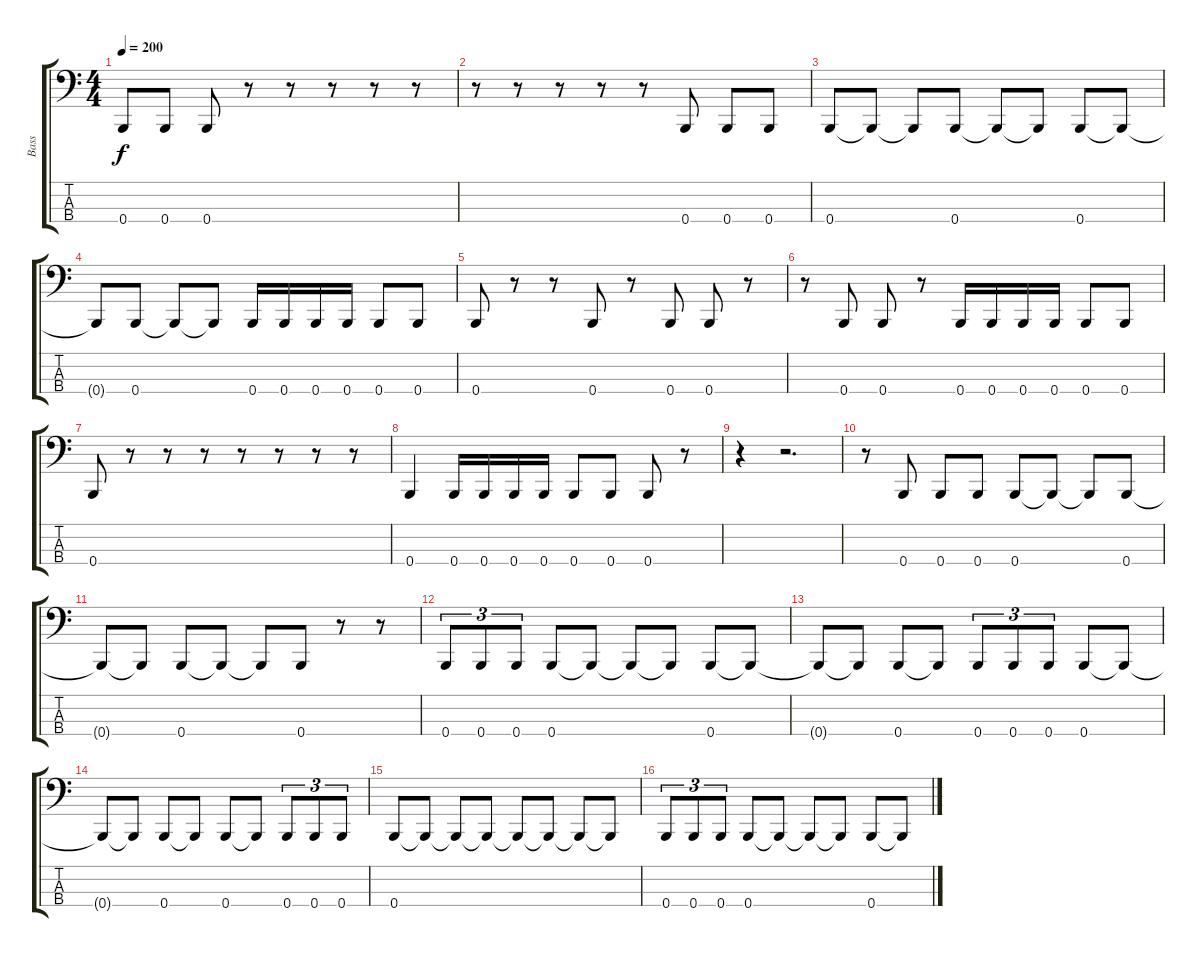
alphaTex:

\track ("Bass" "Bass") {instrument electricbasspick}
\staff {score tabs}
\tuning (E2 B1 Gb1 B0) {hide}
\ts (4 4)
\tempo 200
\clef f4
\ks c
0.4.8{dy f} 0.4.8 0.4.8 r.8 r.8 r.8 r.8 r.8 |
r.8 r.8 r.8 r.8 r.8 0.4.8 0.4.8 0.4.8 |
0.4.8 0.4{t}.8 0.4{t}.8 0.4.8 0.4{t}.8 0.4{t}.8 0.4.8 0.4{t}.8 |
0.4{t}.8 0.4.8 0.4{t}.8 0.4{t}.8 0.4.16 0.4.16 0.4.16 0.4.16 0.4.8 0.4.8 |
0.4.8 r.8 r.8 0.4.8 r.8 0.4.8 0.4.8 r.8 |
r.8 0.4.8 0.4.8 r.8 0.4.16 0.4.16 0.4.16 0.4.16 0.4.8 0.4.8 |
0.4.8 r.8 r.8 r.8 r.8 r.8 r.8 r.8 |
0.4.4 0.4.16 0.4.16 0.4.16 0.4.16 0.4.8 0.4.8 0.4.8 r.8 |
r.4 r.2{d} |
r.8 0.4.8 0.4.8 0.4.8 0.4.8 0.4{t}.8 0.4{t}.8 0.4.8 |
0.4{t}.8 0.4{t}.8 0.4.8 0.4{t}.8 0.4{t}.8 0.4.8 r.8 r.8 |
0.4.8{tu (3 2)} 0.4.8{tu (3 2)} 0.4.8{tu (3 2)} 0.4.8 0.4{t}.8 0.4{t}.8 0.4{t}.8 0.4.8 0.4{t}.8 |
0.4{t}.8 0.4{t}.8 0.4.8 0.4{t}.8 0.4.8{tu (3 2)} 0.4.8{tu (3 2)} 0.4.8{tu (3 2)} 0.4.8 0.4{t}.8 |
0.4{t}.8 0.4{t}.8 0.4.8 0.4{t}.8 0.4.8 0.4{t}.8 0.4.8{tu (3 2)} 0.4.8{tu (3 2)} 0.4.8{tu (3 2)} |
0.4.8 0.4{t}.8 0.4{t}.8 0.4{t}.8 0.4{t}.8 0.4{t}.8 0.4{t}.8 0.4{t}.8 |
0.4.8{tu (3 2)} 0.4.8{tu (3 2)} 0.4.8{tu (3 2)} 0.4.8 0.4{t}.8 0.4{t}.8 0.4{t}.8 0.4.8 0.4{t}.8
